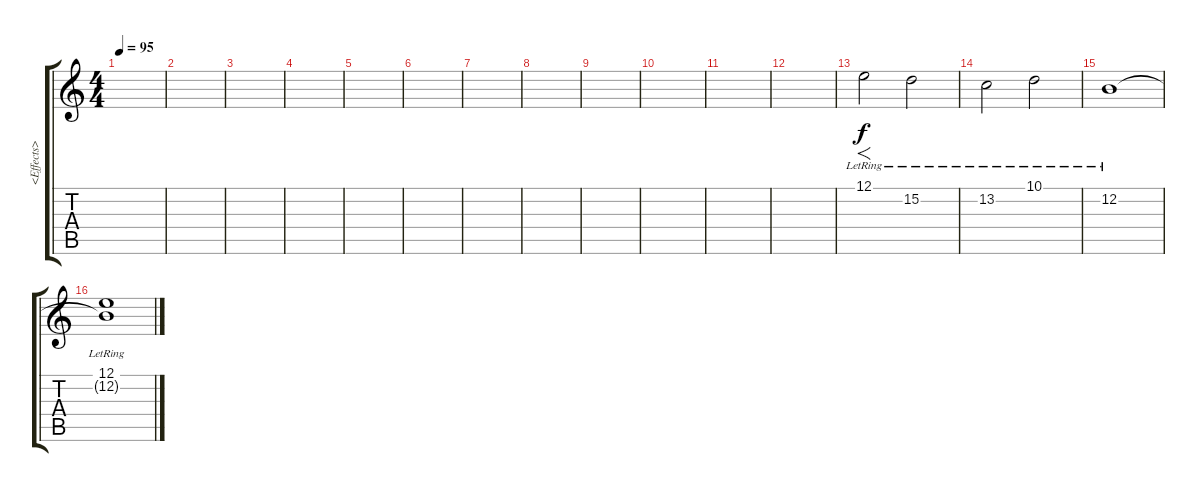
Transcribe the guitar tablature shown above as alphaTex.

\track ("<Effects>" "<Effects>") {instrument lead6voice}
\staff {score tabs}
\tuning (E4 B3 G3 D3 A2 E2) {hide}
\ts (4 4)
\tempo 95
\clef g2
\ks c
|
|
|
|
|
|
|
|
|
|
|
|
12.1{lr}.2{f volume 8 instrument pad7halo} 15.2{lr}.2 |
13.2{lr}.2 10.1{lr}.2 |
12.2{lr}.1 |
(12.1{lr} 12.2{t}).1
